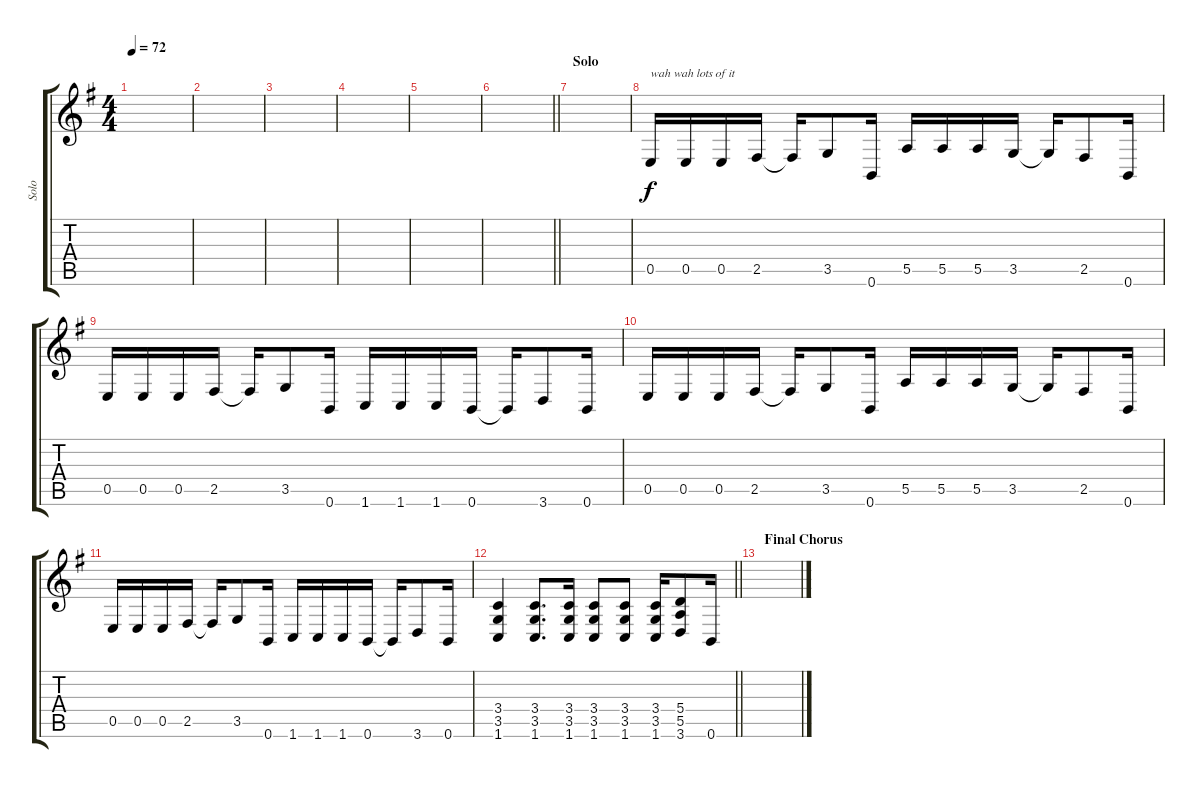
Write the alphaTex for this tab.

\track ("Solo" "Solo") {instrument overdrivenguitar}
\staff {score tabs}
\tuning (B3 G3 D3 A2 E2 B1) {hide}
\ts (4 4)
\tempo 72
\clef g2
\ks g
|
|
|
|
|
\barLineRight lightlight
|
\section ("" "Solo")
|
0.5.16{txt "wah wah lots of it" volume 15 instrument overdrivenguitar} 0.5.16 0.5.16 2.5.16 2.5{t}.16 3.5.8 0.6.16 5.5.16 5.5.16 5.5.16 3.5.16 3.5{t}.16 2.5.8 0.6.16 |
0.5.16{instrument overdrivenguitar} 0.5.16 0.5.16 2.5.16 2.5{t}.16 3.5.8 0.6.16 1.6.16 1.6.16 1.6.16 0.6.16 0.6{t}.16 3.6.8 0.6.16 |
0.5.16{instrument overdrivenguitar} 0.5.16 0.5.16 2.5.16 2.5{t}.16 3.5.8 0.6.16 5.5.16 5.5.16 5.5.16 3.5.16 3.5{t}.16 2.5.8 0.6.16 |
0.5.16{instrument overdrivenguitar} 0.5.16 0.5.16 2.5.16 2.5{t}.16 3.5.8 0.6.16 1.6.16 1.6.16 1.6.16 0.6.16 0.6{t}.16 3.6.8 0.6.16 |
\barLineRight lightlight
(3.4 3.5 1.6).4 (3.4 3.5 1.6).8{d} (3.4 3.5 1.6).16 (3.4 3.5 1.6).8 (3.4 3.5 1.6).8 (3.4 3.5 1.6).16 (5.4 5.5 3.6).8 0.6.16 |
\section ("" " Final Chorus")
